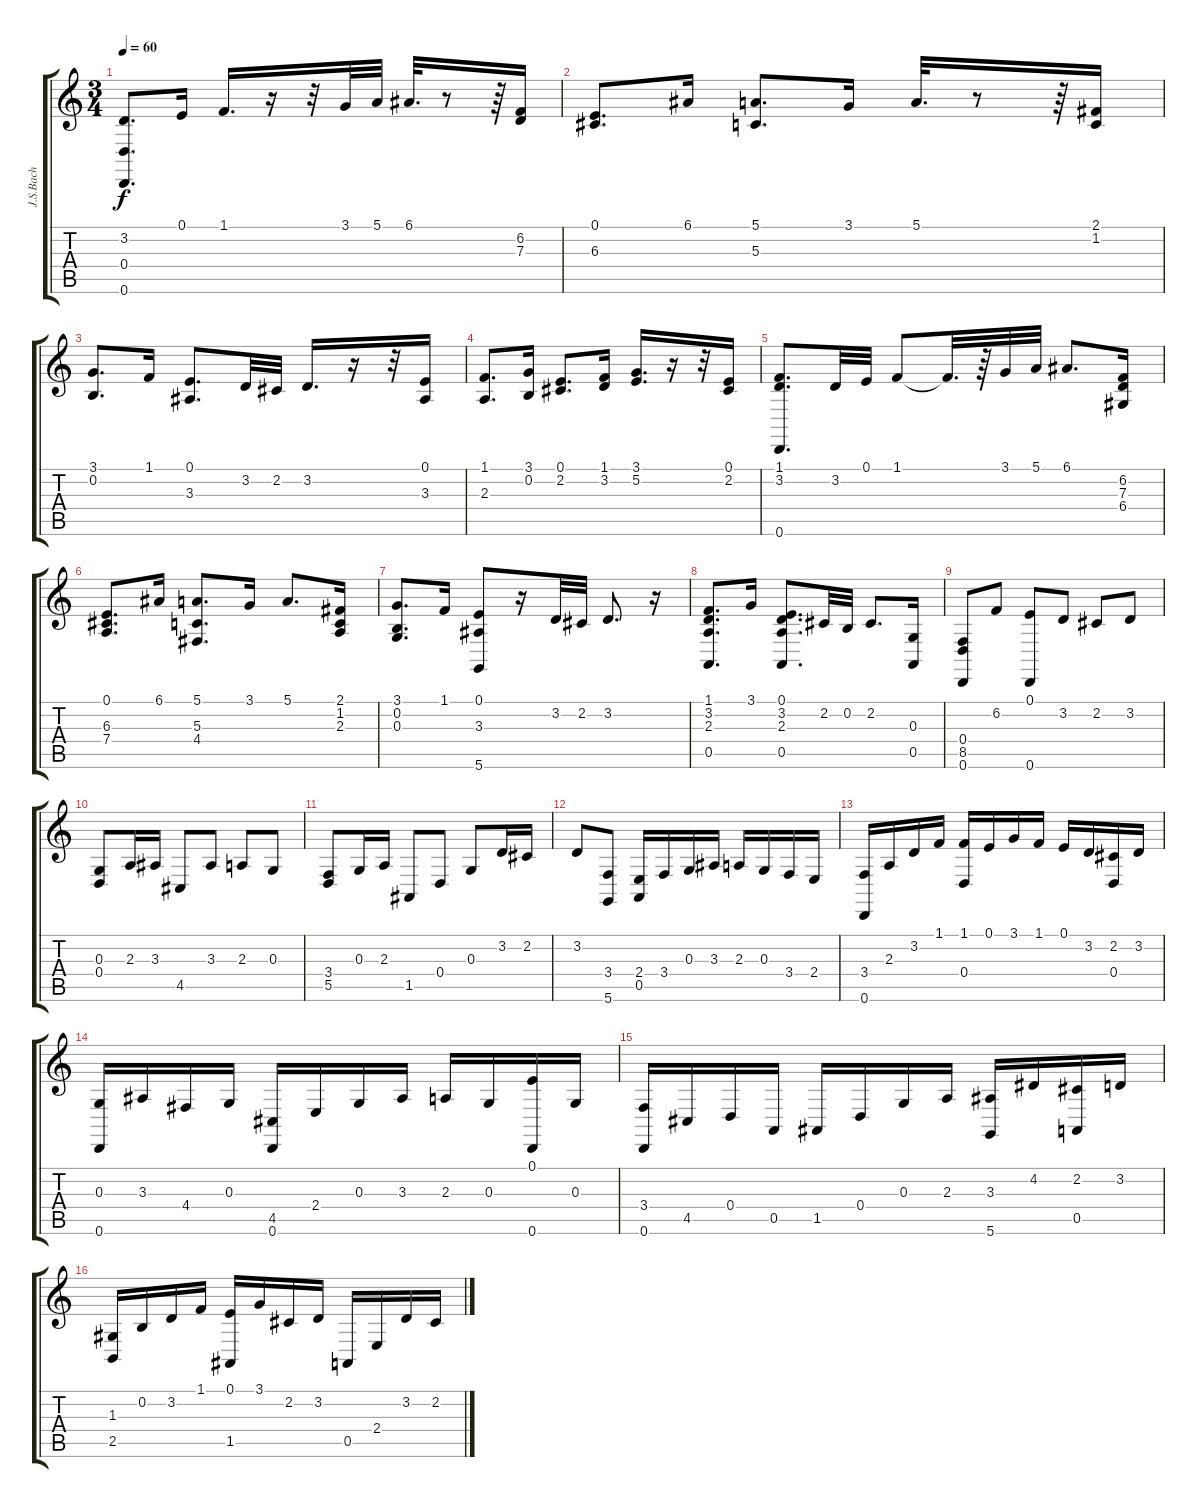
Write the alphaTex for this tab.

\track ("J.S.Bach" "J.S.Bach") {instrument acousticgrandpiano}
\staff {score tabs}
\tuning (E4 B3 G3 D3 A2 D2) {hide}
\ts (3 4)
\tempo 60
\clef g2
\ks c
(3.2 0.4 0.6).8{d dy f} 0.1.16 1.1.16{d} r.16 r.32 3.1.32 5.1.32 6.1.32{d} r.8 r.64 (6.2 7.3).16 |
(0.1 6.3).8{d} 6.1.16 (5.1 5.3).8{d} 3.1.16 5.1.32{d} r.8 r.64 (2.1 1.2).16 |
(3.1 0.2).8{d} 1.1.16 (0.1 3.3).8{d} 3.2.32 2.2.32 3.2.16{d} r.16 r.32 (0.1 3.3).16 |
(1.1 2.3).8{d} (3.1 0.2).16 (0.1 2.2).8{d} (1.1 3.2).16 (3.1 5.2).16{d} r.16 r.32 (0.1 2.2).16 |
(1.1 3.2 0.6).8{d} 3.2.32 0.1.32 1.1.8 1.1{t}.32{d} r.64 3.1.32 5.1.32 6.1.8{d} (6.2 7.3 6.4).16 |
(0.1 6.3 7.4).8{d} 6.1.16 (5.1 5.3 4.4).8{d} 3.1.16 5.1.8{d} (2.1 1.2 2.3).16 |
(3.1 0.2 0.3).8{d} 1.1.16 (0.1 3.3 5.6).8 r.16 3.2.32 2.2.32 3.2.8{d} r.16 |
(1.1 3.2 2.3 0.5).8{d} 3.1.16 (0.1 3.2 2.3 0.5).8{d} 2.2.32 0.2.32 2.2.8{d} (0.3 0.5).16 |
(0.4 8.5 0.6).8 6.2.8 (0.1 0.6).8 3.2.8 2.2.8 3.2.8 |
(0.3 0.4).8 2.3.16 3.3.16 4.5.8 3.3.8 2.3.8 0.3.8 |
(3.4 5.5).8 0.3.16 2.3.16 1.5.8 0.4.8 0.3.8 3.2.16 2.2.16 |
3.2.8 (3.4 5.6).8 (2.4 0.5).16 3.4.16 0.3.16 3.3.16 2.3.16 0.3.16 3.4.16 2.4.16 |
(3.4 0.6).16 2.3.16 3.2.16 1.1.16 (1.1 0.4).16 0.1.16 3.1.16 1.1.16 0.1.16 3.2.16 (2.2 0.4).16 3.2.16 |
(0.3 0.6).16 3.3.16 4.4.16 0.3.16 (4.5 0.6).16 2.4.16 0.3.16 3.3.16 2.3.16 0.3.16 (0.1 0.6).16 0.3.16 |
(3.4 0.6).16 4.5.16 0.4.16 0.5.16 1.5.16 0.4.16 0.3.16 2.3.16 (3.3 5.6).16 4.2.16 (2.2 0.5).16 3.2.16 |
(1.3 2.5).16 0.2.16 3.2.16 1.1.16 (0.1 1.5).16 3.1.16 2.2.16 3.2.16 0.5.16 2.4.16 3.2.16 2.2.16
